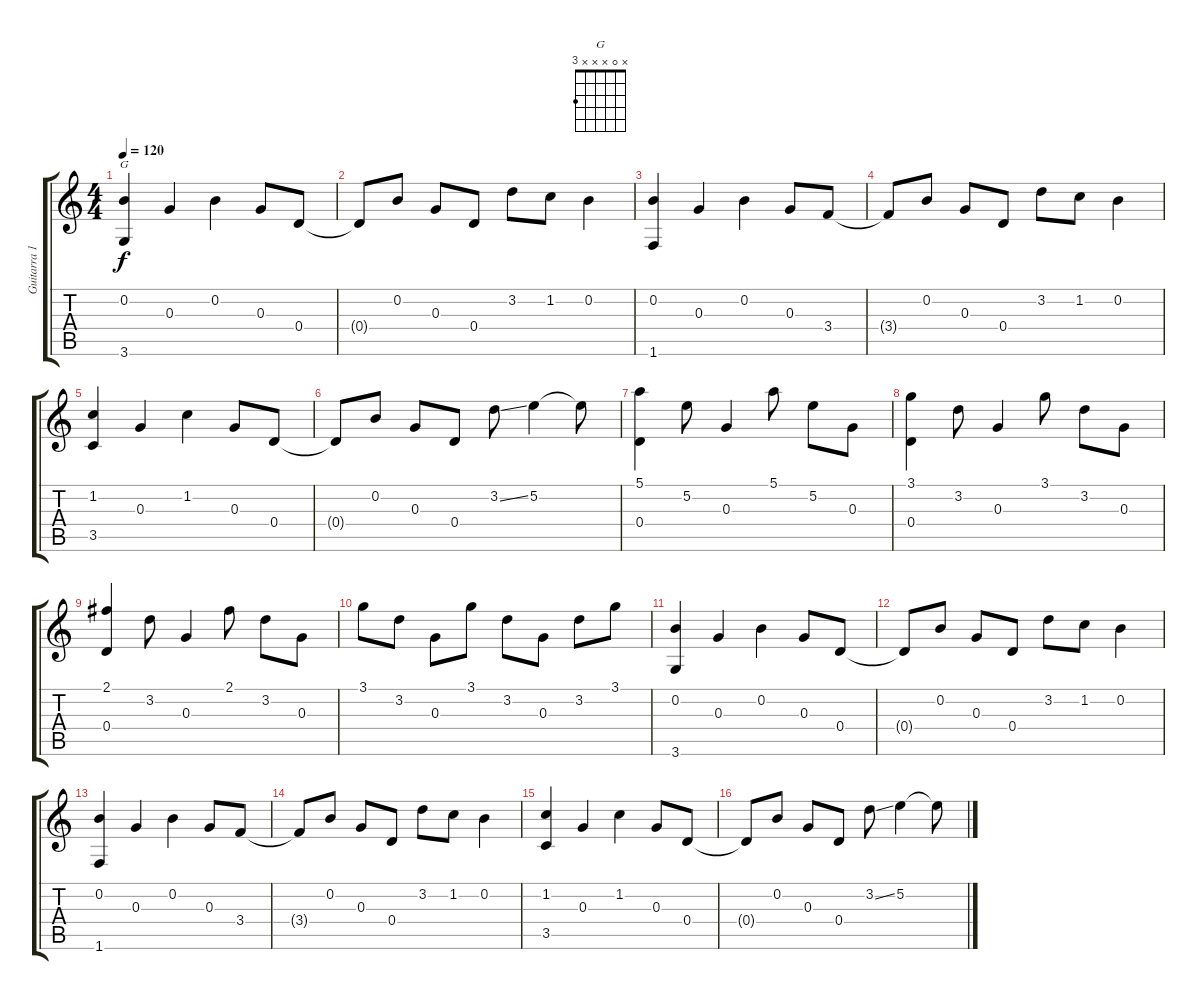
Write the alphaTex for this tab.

\track ("Guitarra 1" "Guitarra 1") {instrument acousticguitarsteel}
\staff {score tabs}
\tuning (E4 B3 G3 D3 A2 E2) {hide}
\chord ("G" x 0 x x x 3)
\ts (4 4)
\tempo 120
\clef g2
\ks c
(0.2 3.6).4{ch "G" dy f instrument acousticguitarsteel} 0.3.4 0.2.4 0.3.8 0.4.8 |
0.4{t}.8 0.2.8 0.3.8 0.4.8 3.2.8 1.2.8 0.2.4 |
(0.2 1.6).4 0.3.4 0.2.4 0.3.8 3.4.8 |
3.4{t}.8 0.2.8 0.3.8 0.4.8 3.2.8 1.2.8 0.2.4 |
(1.2 3.5).4 0.3.4 1.2.4 0.3.8 0.4.8 |
0.4{t}.8 0.2.8 0.3.8 0.4.8 3.2{ss}.8 5.2.4 5.2{t}.8 |
(5.1 0.4).4 5.2.8 0.3.4 5.1.8 5.2.8 0.3.8 |
(3.1 0.4).4 3.2.8 0.3.4 3.1.8 3.2.8 0.3.8 |
(2.1 0.4).4 3.2.8 0.3.4 2.1.8 3.2.8 0.3.8 |
3.1.8 3.2.8 0.3.8 3.1.8 3.2.8 0.3.8 3.2.8 3.1.8 |
(0.2 3.6).4 0.3.4 0.2.4 0.3.8 0.4.8 |
0.4{t}.8 0.2.8 0.3.8 0.4.8 3.2.8 1.2.8 0.2.4 |
(0.2 1.6).4 0.3.4 0.2.4 0.3.8 3.4.8 |
3.4{t}.8 0.2.8 0.3.8 0.4.8 3.2.8 1.2.8 0.2.4 |
(1.2 3.5).4 0.3.4 1.2.4 0.3.8 0.4.8 |
0.4{t}.8 0.2.8 0.3.8 0.4.8 3.2{ss}.8 5.2.4 5.2{t}.8
